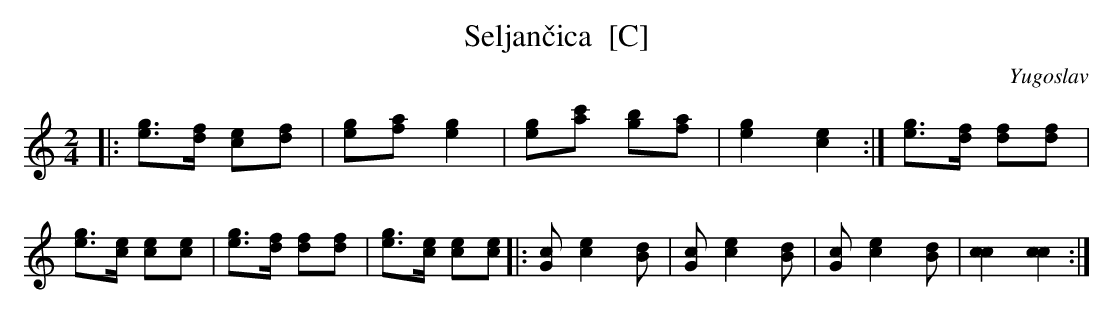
X:1
T: Seljan\vcica  [C]
O: Yugoslav
M: 2/4
L: 1/8
K: C
|: [ge]>[fd] [ec][fd] | [ge][af] [g2e2] | [ge][c'a] [bg][af] | [g2e2] [e2c2] :| \
   [ge]>[fd] [fd][fd] | [ge]>[ec] [ec][ec] | [ge]>[fd] [fd][fd] | [ge]>[ec] [ec][ec] \
|: [cG] [e2c2] [dB] | [cG] [e2c2] [dB] | [cG] [e2c2] [dB] | [c2c2] [c2c2] :|
